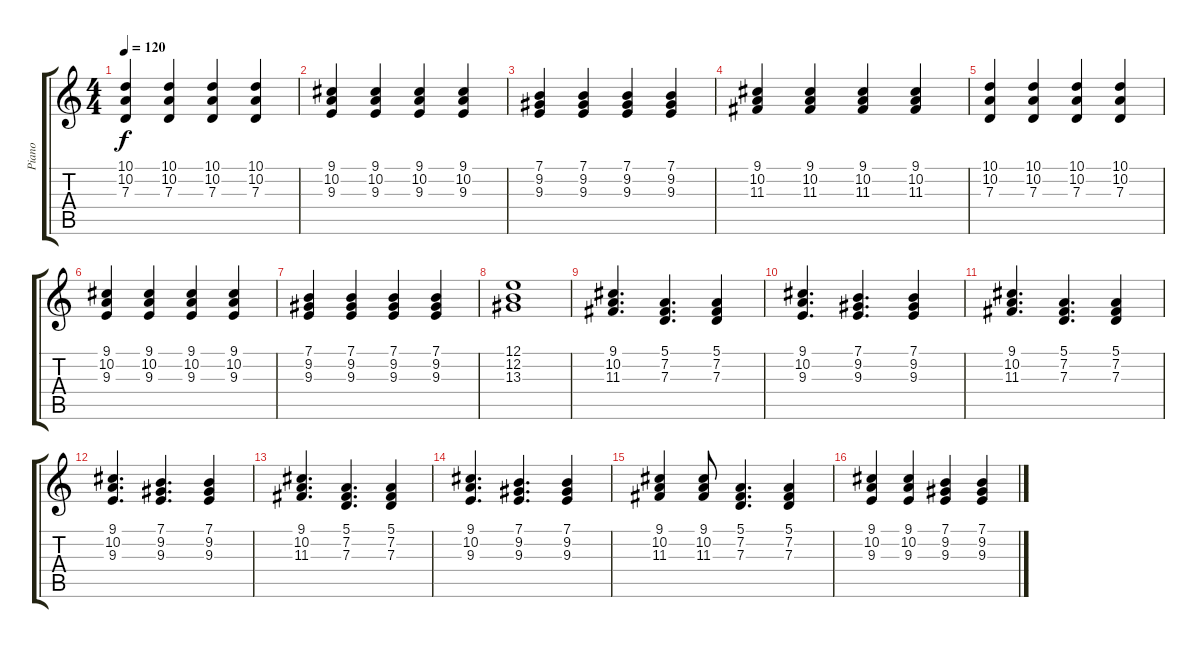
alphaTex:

\track ("Piano" "Piano") {instrument acousticgrandpiano}
\staff {score tabs}
\tuning (E4 B3 G3 D3 A2 E2) {hide}
\ts (4 4)
\tempo 120
\clef g2
\ks c
(10.1 10.2 7.3).4{dy f} (10.1 10.2 7.3).4 (10.1 10.2 7.3).4 (10.1 10.2 7.3).4 |
(9.1 10.2 9.3).4 (9.1 10.2 9.3).4 (9.1 10.2 9.3).4 (9.1 10.2 9.3).4 |
(7.1 9.2 9.3).4 (7.1 9.2 9.3).4 (7.1 9.2 9.3).4 (7.1 9.2 9.3).4 |
(9.1 10.2 11.3).4 (9.1 10.2 11.3).4 (9.1 10.2 11.3).4 (9.1 10.2 11.3).4 |
(10.1 10.2 7.3).4 (10.1 10.2 7.3).4 (10.1 10.2 7.3).4 (10.1 10.2 7.3).4 |
(9.1 10.2 9.3).4 (9.1 10.2 9.3).4 (9.1 10.2 9.3).4 (9.1 10.2 9.3).4 |
(7.1 9.2 9.3).4 (7.1 9.2 9.3).4 (7.1 9.2 9.3).4 (7.1 9.2 9.3).4 |
(12.1 12.2 13.3).1 |
(9.1 10.2 11.3).4{d} (5.1 7.2 7.3).4{d} (5.1 7.2 7.3).4 |
(9.1 10.2 9.3).4{d} (7.1 9.2 9.3).4{d} (7.1 9.2 9.3).4 |
(9.1 10.2 11.3).4{d} (5.1 7.2 7.3).4{d} (5.1 7.2 7.3).4 |
(9.1 10.2 9.3).4{d volume 6} (7.1 9.2 9.3).4{d} (7.1 9.2 9.3).4 |
(9.1 10.2 11.3).4{d} (5.1 7.2 7.3).4{d} (5.1 7.2 7.3).4 |
(9.1 10.2 9.3).4{d volume 2} (7.1 9.2 9.3).4{d} (7.1 9.2 9.3).4 |
(9.1 10.2 11.3).4 (9.1 10.2 11.3).8 (5.1 7.2 7.3).4{d} (5.1 7.2 7.3).4 |
(9.1 10.2 9.3).4{volume 0} (9.1 10.2 9.3).4 (7.1 9.2 9.3).4 (7.1 9.2 9.3).4
